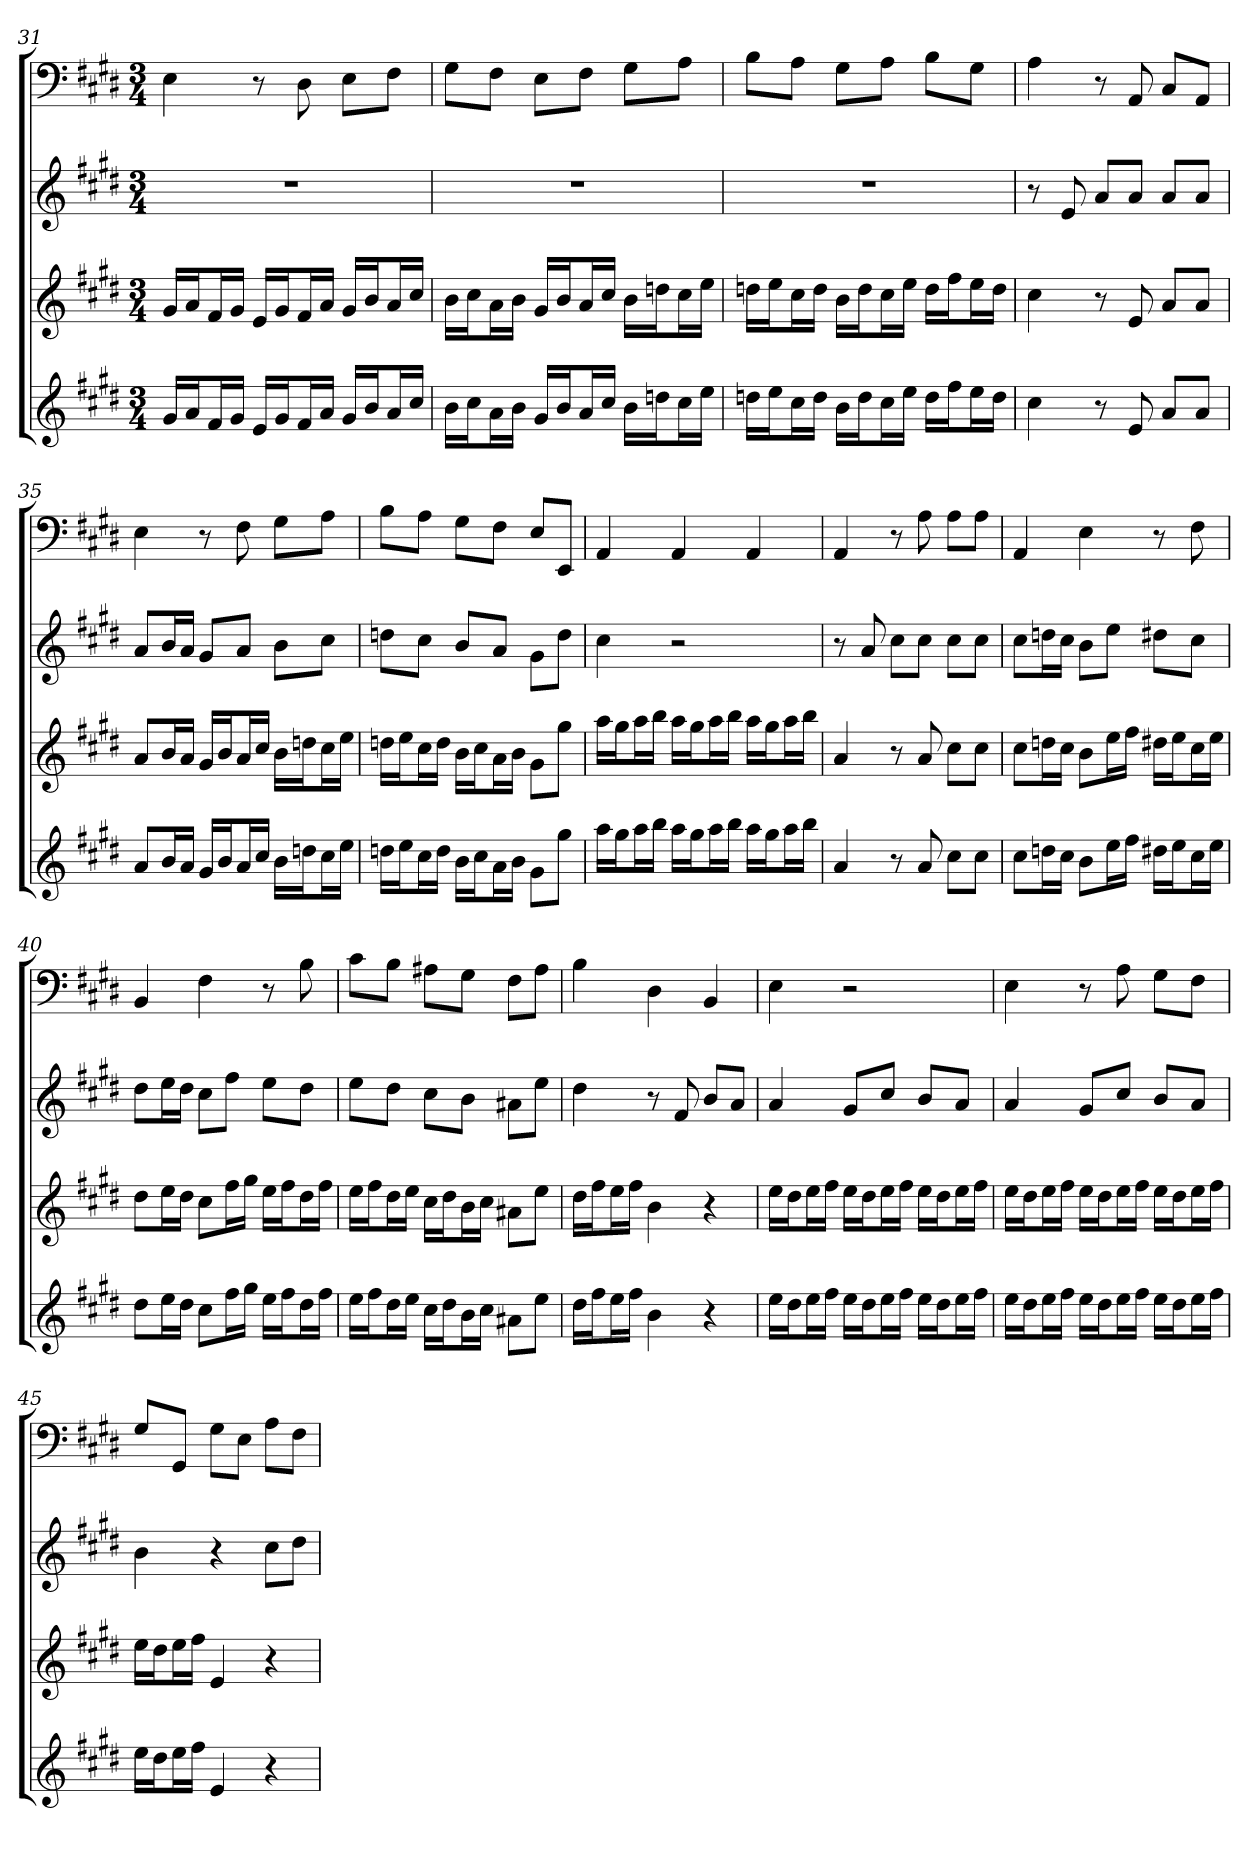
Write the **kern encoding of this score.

**kern	**kern	**kern	**kern
*part4	*part3	*part2	*part1
*staff4	*staff3	*staff2	*staff1
*	*	*	*clefF4
*k[f#c#g#d#]	*k[f#c#g#d#]	*k[f#c#g#d#]	*k[f#c#g#d#]
*E:	*E:	*E:	*E:
*M3/4	*M3/4	*M3/4	*M3/4
=31	=31	=31	=31
16g#LL	16g#LL	2.r	4E
16aJ	16aJ	.	.
16f#L	16f#L	.	.
16g#JJ	16g#JJ	.	.
16eLL	16eLL	.	8r
16g#J	16g#J	.	.
16f#L	16f#L	.	8D#
16aJJ	16aJJ	.	.
16g#LL	16g#LL	.	8E\L
16bJ	16bJ	.	.
16aL	16aL	.	8F#\J
16cc#JJ	16cc#JJ	.	.
=32	=32	=32	=32
16bLL	16bLL	2.r	8G#\L
16cc#J	16cc#J	.	.
16aL	16aL	.	8F#\J
16bJJ	16bJJ	.	.
16g#LL	16g#LL	.	8E\L
16bJ	16bJ	.	.
16aL	16aL	.	8F#\J
16cc#JJ	16cc#JJ	.	.
16bLL	16bLL	.	8G#\L
16ddnJ	16ddnJ	.	.
16cc#L	16cc#L	.	8A\J
16eeJJ	16eeJJ	.	.
=33	=33	=33	=33
16ddnLL	16ddnLL	2.r	8B\L
16eeJ	16eeJ	.	.
16cc#L	16cc#L	.	8A\J
16ddJJ	16ddJJ	.	.
16bLL	16bLL	.	8G#\L
16ddJ	16ddJ	.	.
16cc#L	16cc#L	.	8A\J
16eeJJ	16eeJJ	.	.
16ddLL	16ddLL	.	8B\L
16ff#J	16ff#J	.	.
16eeL	16eeL	.	8G#\J
16ddJJ	16ddJJ	.	.
=34	=34	=34	=34
4cc#	4cc#	8r	4A
.	.	8e	.
8r	8r	8aL	8r
8e	8e	8aJ	8AA
8aL	8aL	8aL	8C#/L
8aJ	8aJ	8aJ	8AA/J
=35	=35	=35	=35
8aL	8aL	8aL	4E
16bL	16bL	16bL	.
16aJJ	16aJJ	16aJJ	.
16g#LL	16g#LL	8g#L	8r
16bJ	16bJ	.	.
16aL	16aL	8aJ	8F#
16cc#JJ	16cc#JJ	.	.
16bLL	16bLL	8bL	8G#\L
16ddnJ	16ddnJ	.	.
16cc#L	16cc#L	8cc#J	8A\J
16eeJJ	16eeJJ	.	.
=36	=36	=36	=36
16ddnLL	16ddnLL	8ddnL	8B\L
16eeJ	16eeJ	.	.
16cc#L	16cc#L	8cc#J	8A\J
16ddJJ	16ddJJ	.	.
16bLL	16bLL	8bL	8G#\L
16cc#J	16cc#J	.	.
16aL	16aL	8aJ	8F#\J
16bJJ	16bJJ	.	.
8g#L	8g#L	8g#L	8E/L
8gg#J	8gg#J	8ddJ	8EE/J
=37	=37	=37	=37
16aaLL	16aaLL	4cc#	4AA
16gg#J	16gg#J	.	.
16aaL	16aaL	.	.
16bbJJ	16bbJJ	.	.
16aaLL	16aaLL	2r	4AA
16gg#J	16gg#J	.	.
16aaL	16aaL	.	.
16bbJJ	16bbJJ	.	.
16aaLL	16aaLL	.	4AA
16gg#J	16gg#J	.	.
16aaL	16aaL	.	.
16bbJJ	16bbJJ	.	.
=38	=38	=38	=38
4a	4a	8r	4AA
.	.	8a	.
8r	8r	8cc#L	8r
8a	8a	8cc#J	8A
8cc#L	8cc#L	8cc#L	8A\L
8cc#J	8cc#J	8cc#J	8A\J
=39	=39	=39	=39
8cc#L	8cc#L	8cc#L	4AA
16ddnL	16ddnL	16ddnL	.
16cc#JJ	16cc#JJ	16cc#JJ	.
8bL	8bL	8bL	4E
16eeL	16eeL	8eeJ	.
16ff#JJ	16ff#JJ	.	.
16dd#XLL	16dd#XLL	8dd#XL	8r
16eeJ	16eeJ	.	.
16cc#L	16cc#L	8cc#J	8F#
16eeJJ	16eeJJ	.	.
=40	=40	=40	=40
8dd#L	8dd#L	8dd#L	4BB
16eeL	16eeL	16eeL	.
16dd#JJ	16dd#JJ	16dd#JJ	.
8cc#L	8cc#L	8cc#L	4F#
16ff#L	16ff#L	8ff#J	.
16gg#JJ	16gg#JJ	.	.
16eeLL	16eeLL	8eeL	8r
16ff#J	16ff#J	.	.
16dd#L	16dd#L	8dd#J	8B
16ff#JJ	16ff#JJ	.	.
=41	=41	=41	=41
16eeLL	16eeLL	8eeL	8c#\L
16ff#J	16ff#J	.	.
16dd#L	16dd#L	8dd#J	8B\J
16eeJJ	16eeJJ	.	.
16cc#LL	16cc#LL	8cc#L	8A#X\L
16dd#J	16dd#J	.	.
16bL	16bL	8bJ	8G#\J
16cc#JJ	16cc#JJ	.	.
8a#XL	8a#XL	8a#XL	8F#\L
8eeJ	8eeJ	8eeJ	8A#\J
=42	=42	=42	=42
16dd#LL	16dd#LL	4dd#	4B
16ff#J	16ff#J	.	.
16eeL	16eeL	.	.
16ff#JJ	16ff#JJ	.	.
4b	4b	8r	4D#
.	.	8f#	.
4r	4r	8bL	4BB
.	.	8aJ	.
=43	=43	=43	=43
16eeLL	16eeLL	4a	4E
16dd#J	16dd#J	.	.
16eeL	16eeL	.	.
16ff#JJ	16ff#JJ	.	.
16eeLL	16eeLL	8g#L	2r
16dd#J	16dd#J	.	.
16eeL	16eeL	8cc#J	.
16ff#JJ	16ff#JJ	.	.
16eeLL	16eeLL	8bL	.
16dd#J	16dd#J	.	.
16eeL	16eeL	8aJ	.
16ff#JJ	16ff#JJ	.	.
=44	=44	=44	=44
16eeLL	16eeLL	4a	4E
16dd#J	16dd#J	.	.
16eeL	16eeL	.	.
16ff#JJ	16ff#JJ	.	.
16eeLL	16eeLL	8g#L	8r
16dd#J	16dd#J	.	.
16eeL	16eeL	8cc#J	8A
16ff#JJ	16ff#JJ	.	.
16eeLL	16eeLL	8bL	8G#\L
16dd#J	16dd#J	.	.
16eeL	16eeL	8aJ	8F#\J
16ff#JJ	16ff#JJ	.	.
=45	=45	=45	=45
16eeLL	16eeLL	4b	8G#/L
16dd#J	16dd#J	.	.
16eeL	16eeL	.	8GG#/J
16ff#JJ	16ff#JJ	.	.
4e	4e	4r	8G#\L
.	.	.	8E\J
4r	4r	8cc#L	8A\L
.	.	8dd#J	8F#\J
=	=	=	=
*-	*-	*-	*-
